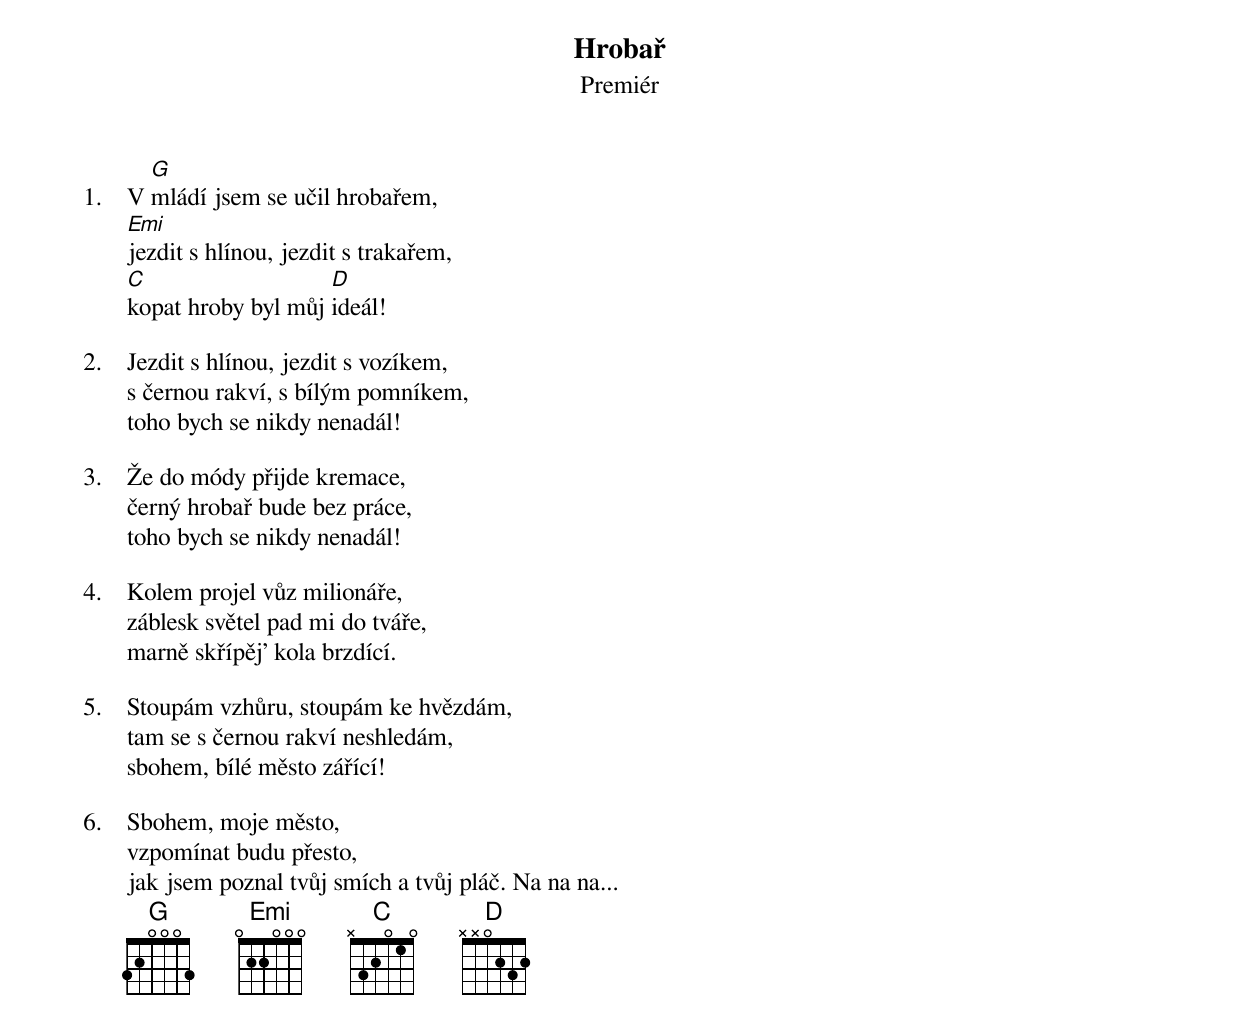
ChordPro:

{title: Hrobař}
{subtitle: Premiér}
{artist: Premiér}

{start_of_verse: 1.}
V [G]mládí jsem se učil hrobařem,
[Emi]jezdit s hlínou, jezdit s trakařem,
[C]kopat hroby byl můj [D]ideál!
{end_of_verse}

{start_of_verse: 2.}
Jezdit s hlínou, jezdit s vozíkem,
s černou rakví, s bílým pomníkem,
toho bych se nikdy nenadál!
{eov}

{start_of_verse: 3.}
Že do módy přijde kremace,
černý hrobař bude bez práce,
toho bych se nikdy nenadál!
{end_of_verse}

{start_of_verse: 4.}
Kolem projel vůz milionáře,
záblesk světel pad mi do tváře,
marně skřípěj' kola brzdící.
{end_of_verse}

{start_of_verse: 5.}
Stoupám vzhůru, stoupám ke hvězdám,
tam se s černou rakví neshledám,
sbohem, bílé město zářící!
{end_of_verse}

{start_of_verse: 6.}
Sbohem, moje město,
vzpomínat budu přesto,
jak jsem poznal tvůj smích a tvůj pláč. Na na na...
{end_of_verse}
